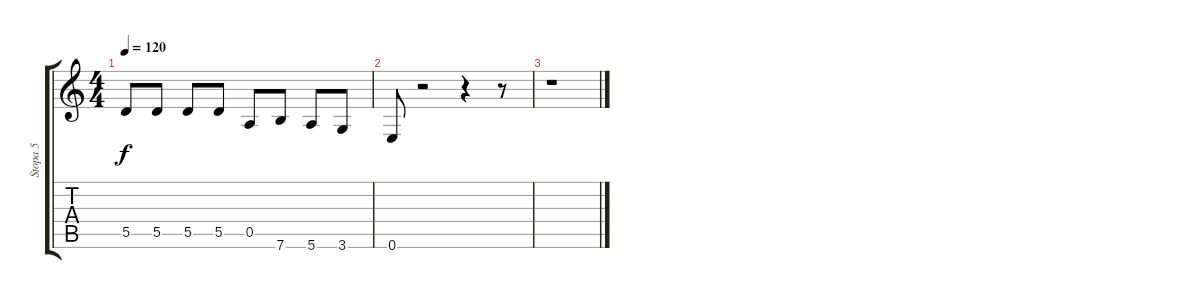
\track ("Stopa 5" "Stopa 5") {instrument overdrivenguitar}
\staff {score tabs}
\tuning (E4 B3 G3 D3 A2 E2) {hide}
\ts (4 4)
\tempo 120
\clef g2
\ks c
5.5.8{dy f} 5.5.8 5.5.8 5.5.8 0.5.8 7.6.8 5.6.8 3.6.8 |
0.6.8 r.2 r.4 r.8 |
r.1
